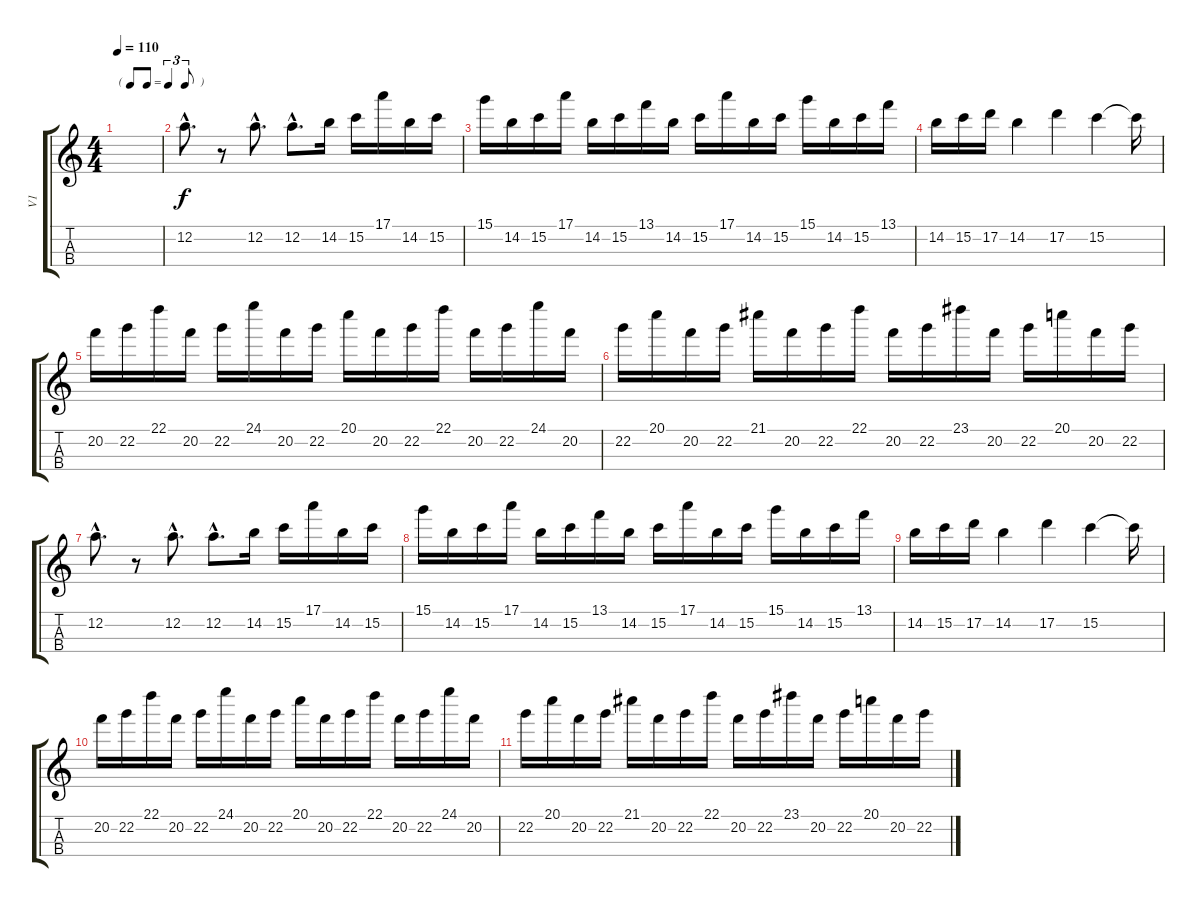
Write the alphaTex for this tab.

\track ("V1" "V1") {instrument violin}
\staff {score tabs}
\tuning (E5 A4 D4 G3) {hide}
\ts (4 4)
\tf triplet8th
\tempo 110
\clef g2
\ks c
|
12.2{hac}.8{d} r.8 12.2{hac}.8{d} 12.2{hac}.8{d} 14.2.16 15.2.16 17.1.16 14.2.16 15.2.16 |
15.1.16 14.2.16 15.2.16 17.1.16 14.2.16 15.2.16 13.1.16 14.2.16 15.2.16 17.1.16 14.2.16 15.2.16 15.1.16 14.2.16 15.2.16 13.1.16 |
14.2.16 15.2.16 17.2.16 14.2.4 17.2.4 15.2.4 15.2{t}.16 |
20.2.16 22.2.16 22.1.16 20.2.16 22.2.16 24.1.16 20.2.16 22.2.16 20.1.16 20.2.16 22.2.16 22.1.16 20.2.16 22.2.16 24.1.16 20.2.16 |
22.2.16 20.1.16 20.2.16 22.2.16 21.1.16 20.2.16 22.2.16 22.1.16 20.2.16 22.2.16 23.1.16 20.2.16 22.2.16 20.1.16 20.2.16 22.2.16 |
12.2{hac}.8{d} r.8 12.2{hac}.8{d} 12.2{hac}.8{d} 14.2.16 15.2.16 17.1.16 14.2.16 15.2.16 |
15.1.16 14.2.16 15.2.16 17.1.16 14.2.16 15.2.16 13.1.16 14.2.16 15.2.16 17.1.16 14.2.16 15.2.16 15.1.16 14.2.16 15.2.16 13.1.16 |
14.2.16 15.2.16 17.2.16 14.2.4 17.2.4 15.2.4 15.2{t}.16 |
20.2.16 22.2.16 22.1.16 20.2.16 22.2.16 24.1.16 20.2.16 22.2.16 20.1.16 20.2.16 22.2.16 22.1.16 20.2.16 22.2.16 24.1.16 20.2.16 |
22.2.16 20.1.16 20.2.16 22.2.16 21.1.16 20.2.16 22.2.16 22.1.16 20.2.16 22.2.16 23.1.16 20.2.16 22.2.16 20.1.16 20.2.16 22.2.16
